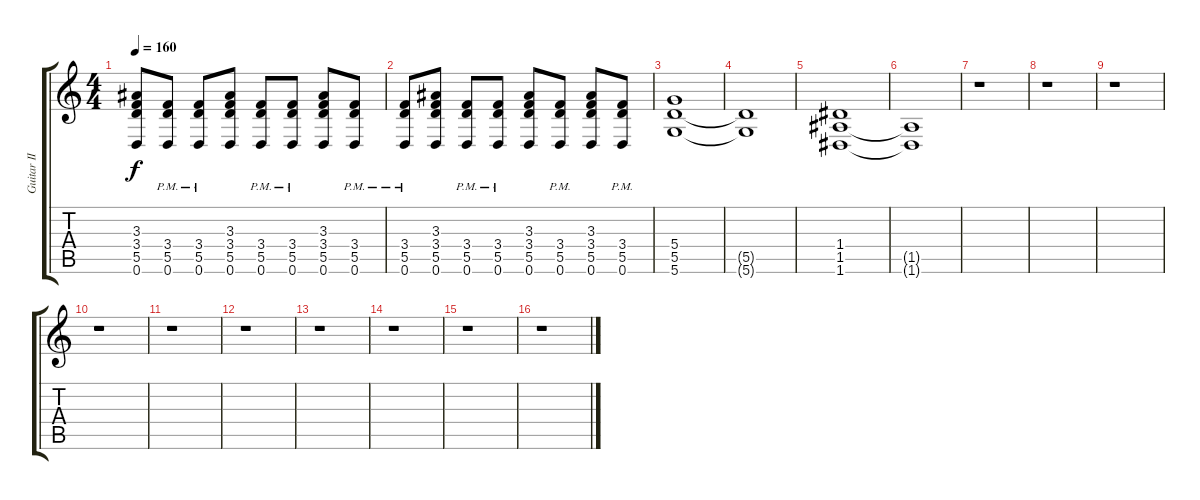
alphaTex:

\track ("Guitar II" "Guitar II") {instrument distortionguitar}
\staff {score tabs}
\tuning (E4 B3 G3 D3 A2 D2) {hide}
\ts (4 4)
\tempo 160
\clef g2
\ks c
(3.3 3.4 5.5 0.6).8{dy f} (3.4{pm} 5.5{pm} 0.6{pm}).8 (3.4{pm} 5.5{pm} 0.6{pm}).8 (3.3 3.4 5.5 0.6).8 (3.4{pm} 5.5{pm} 0.6{pm}).8 (3.4{pm} 5.5{pm} 0.6{pm}).8 (3.3 3.4 5.5 0.6).8 (3.4{pm} 5.5{pm} 0.6{pm}).8 |
(3.4{pm} 5.5{pm} 0.6{pm}).8 (3.3 3.4 5.5 0.6).8 (3.4{pm} 5.5{pm} 0.6{pm}).8 (3.4{pm} 5.5{pm} 0.6{pm}).8 (3.3 3.4 5.5 0.6).8 (3.4{pm} 5.5{pm} 0.6{pm}).8 (3.3 3.4 5.5 0.6).8 (3.4{pm} 5.5{pm} 0.6{pm}).8 |
(5.4 5.5 5.6).1 |
(5.5{t} 5.6{t}).1 |
(1.4 1.5 1.6).1 |
(1.5{t} 1.6{t}).1 |
\section ("" " ")
r.1 |
r.1 |
r.1 |
r.1 |
r.1 |
r.1 |
r.1 |
r.1 |
r.1 |
r.1
